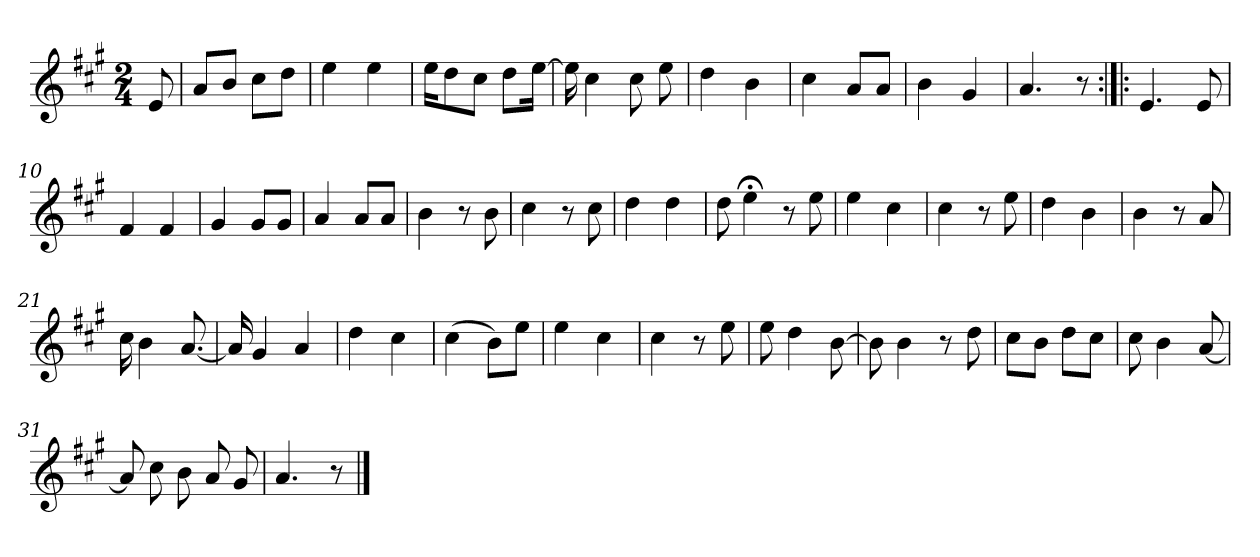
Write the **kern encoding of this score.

**kern
*part1
*staff1
*clefG2
*k[f#c#g#]
*A:
*M2/4
*MM120
=
8e
=1
8a/L
8b/J
8cc#\L
8dd\J
=2
4ee
4ee
=3
16ee\KL
8dd\
8cc#\J
8dd\L
[16ee\Jk
=4
16ee]
4cc#
8cc#
8ee
=5
4dd
4b
=6
4cc#
8a/L
8a/J
=7
4b
4g#
=8
4.a
8r
=9:|!|:
4.e
8e
=10
4f#
4f#
=11
4g#
8g#/L
8g#/J
=12
4a
8a/L
8a/J
=13
4b
8r
8b
=14
4cc#
8r
8cc#
=15
4dd
4dd
=16
8dd
4ee;<
8r
8ee
=17
4ee
4cc#
=18
4cc#
8r
8ee
=19
4dd
4b
=20
4b
8r
8a
=21
16cc#
4b
[8.a
=22
16a]
4g#
4a
=23
4dd
4cc#
=24
(4cc#
8b\L)
8ee\J
=25
4ee
4cc#
=26
4cc#
8r
8ee
=27
8ee
4dd
[8b
=28
8b]
4b
8r
8dd
=29
8cc#\L
8b\J
8dd\L
8cc#\J
=30
8cc#
4b
[8a
=31
8a]
8cc#
8b
8a
8g#
=32
4.a
8r
==
*-
